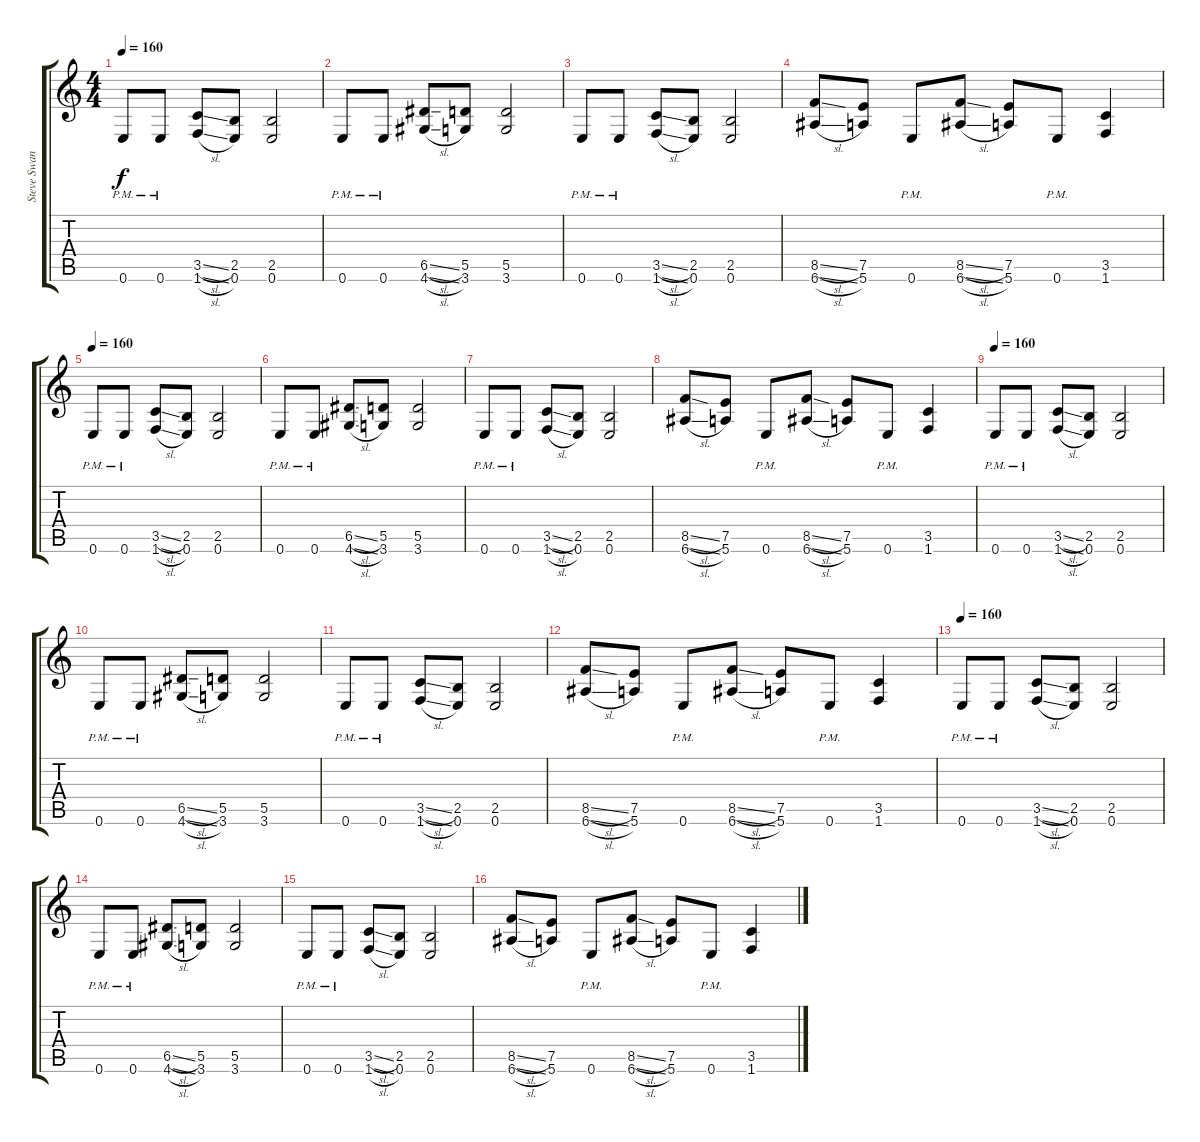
\track ("Steve Swanson" "Steve Swan") {instrument distortionguitar}
\staff {score tabs}
\tuning (E4 B3 G3 D3 A2 E2) {hide}
\ts (4 4)
\tempo 160
\clef g2
\ks c
0.6{pm}.8{dy f} 0.6{pm}.8 (3.5{sl} 1.6{sl}).8 (2.5 0.6).8 (2.5 0.6).2 |
0.6{pm}.8 0.6{pm}.8 (6.5{sl} 4.6{sl}).8 (5.5 3.6).8 (5.5 3.6).2 |
0.6{pm}.8 0.6{pm}.8 (3.5{sl} 1.6{sl}).8 (2.5 0.6).8 (2.5 0.6).2 |
(8.5{sl} 6.6{sl}).8 (7.5 5.6).8 0.6{pm}.8 (8.5{sl} 6.6{sl}).8 (7.5 5.6).8 0.6{pm}.8 (3.5 1.6).4 |
\tempo 160
0.6{pm}.8 0.6{pm}.8 (3.5{sl} 1.6{sl}).8 (2.5 0.6).8 (2.5 0.6).2 |
0.6{pm}.8 0.6{pm}.8 (6.5{sl} 4.6{sl}).8 (5.5 3.6).8 (5.5 3.6).2 |
0.6{pm}.8 0.6{pm}.8 (3.5{sl} 1.6{sl}).8 (2.5 0.6).8 (2.5 0.6).2 |
(8.5{sl} 6.6{sl}).8 (7.5 5.6).8 0.6{pm}.8 (8.5{sl} 6.6{sl}).8 (7.5 5.6).8 0.6{pm}.8 (3.5 1.6).4 |
\tempo 160
0.6{pm}.8 0.6{pm}.8 (3.5{sl} 1.6{sl}).8 (2.5 0.6).8 (2.5 0.6).2 |
0.6{pm}.8 0.6{pm}.8 (6.5{sl} 4.6{sl}).8 (5.5 3.6).8 (5.5 3.6).2 |
0.6{pm}.8 0.6{pm}.8 (3.5{sl} 1.6{sl}).8 (2.5 0.6).8 (2.5 0.6).2 |
(8.5{sl} 6.6{sl}).8 (7.5 5.6).8 0.6{pm}.8 (8.5{sl} 6.6{sl}).8 (7.5 5.6).8 0.6{pm}.8 (3.5 1.6).4 |
\tempo 160
0.6{pm}.8 0.6{pm}.8 (3.5{sl} 1.6{sl}).8 (2.5 0.6).8 (2.5 0.6).2 |
0.6{pm}.8 0.6{pm}.8 (6.5{sl} 4.6{sl}).8 (5.5 3.6).8 (5.5 3.6).2 |
0.6{pm}.8 0.6{pm}.8 (3.5{sl} 1.6{sl}).8 (2.5 0.6).8 (2.5 0.6).2 |
(8.5{sl} 6.6{sl}).8 (7.5 5.6).8 0.6{pm}.8 (8.5{sl} 6.6{sl}).8 (7.5 5.6).8 0.6{pm}.8 (3.5 1.6).4
